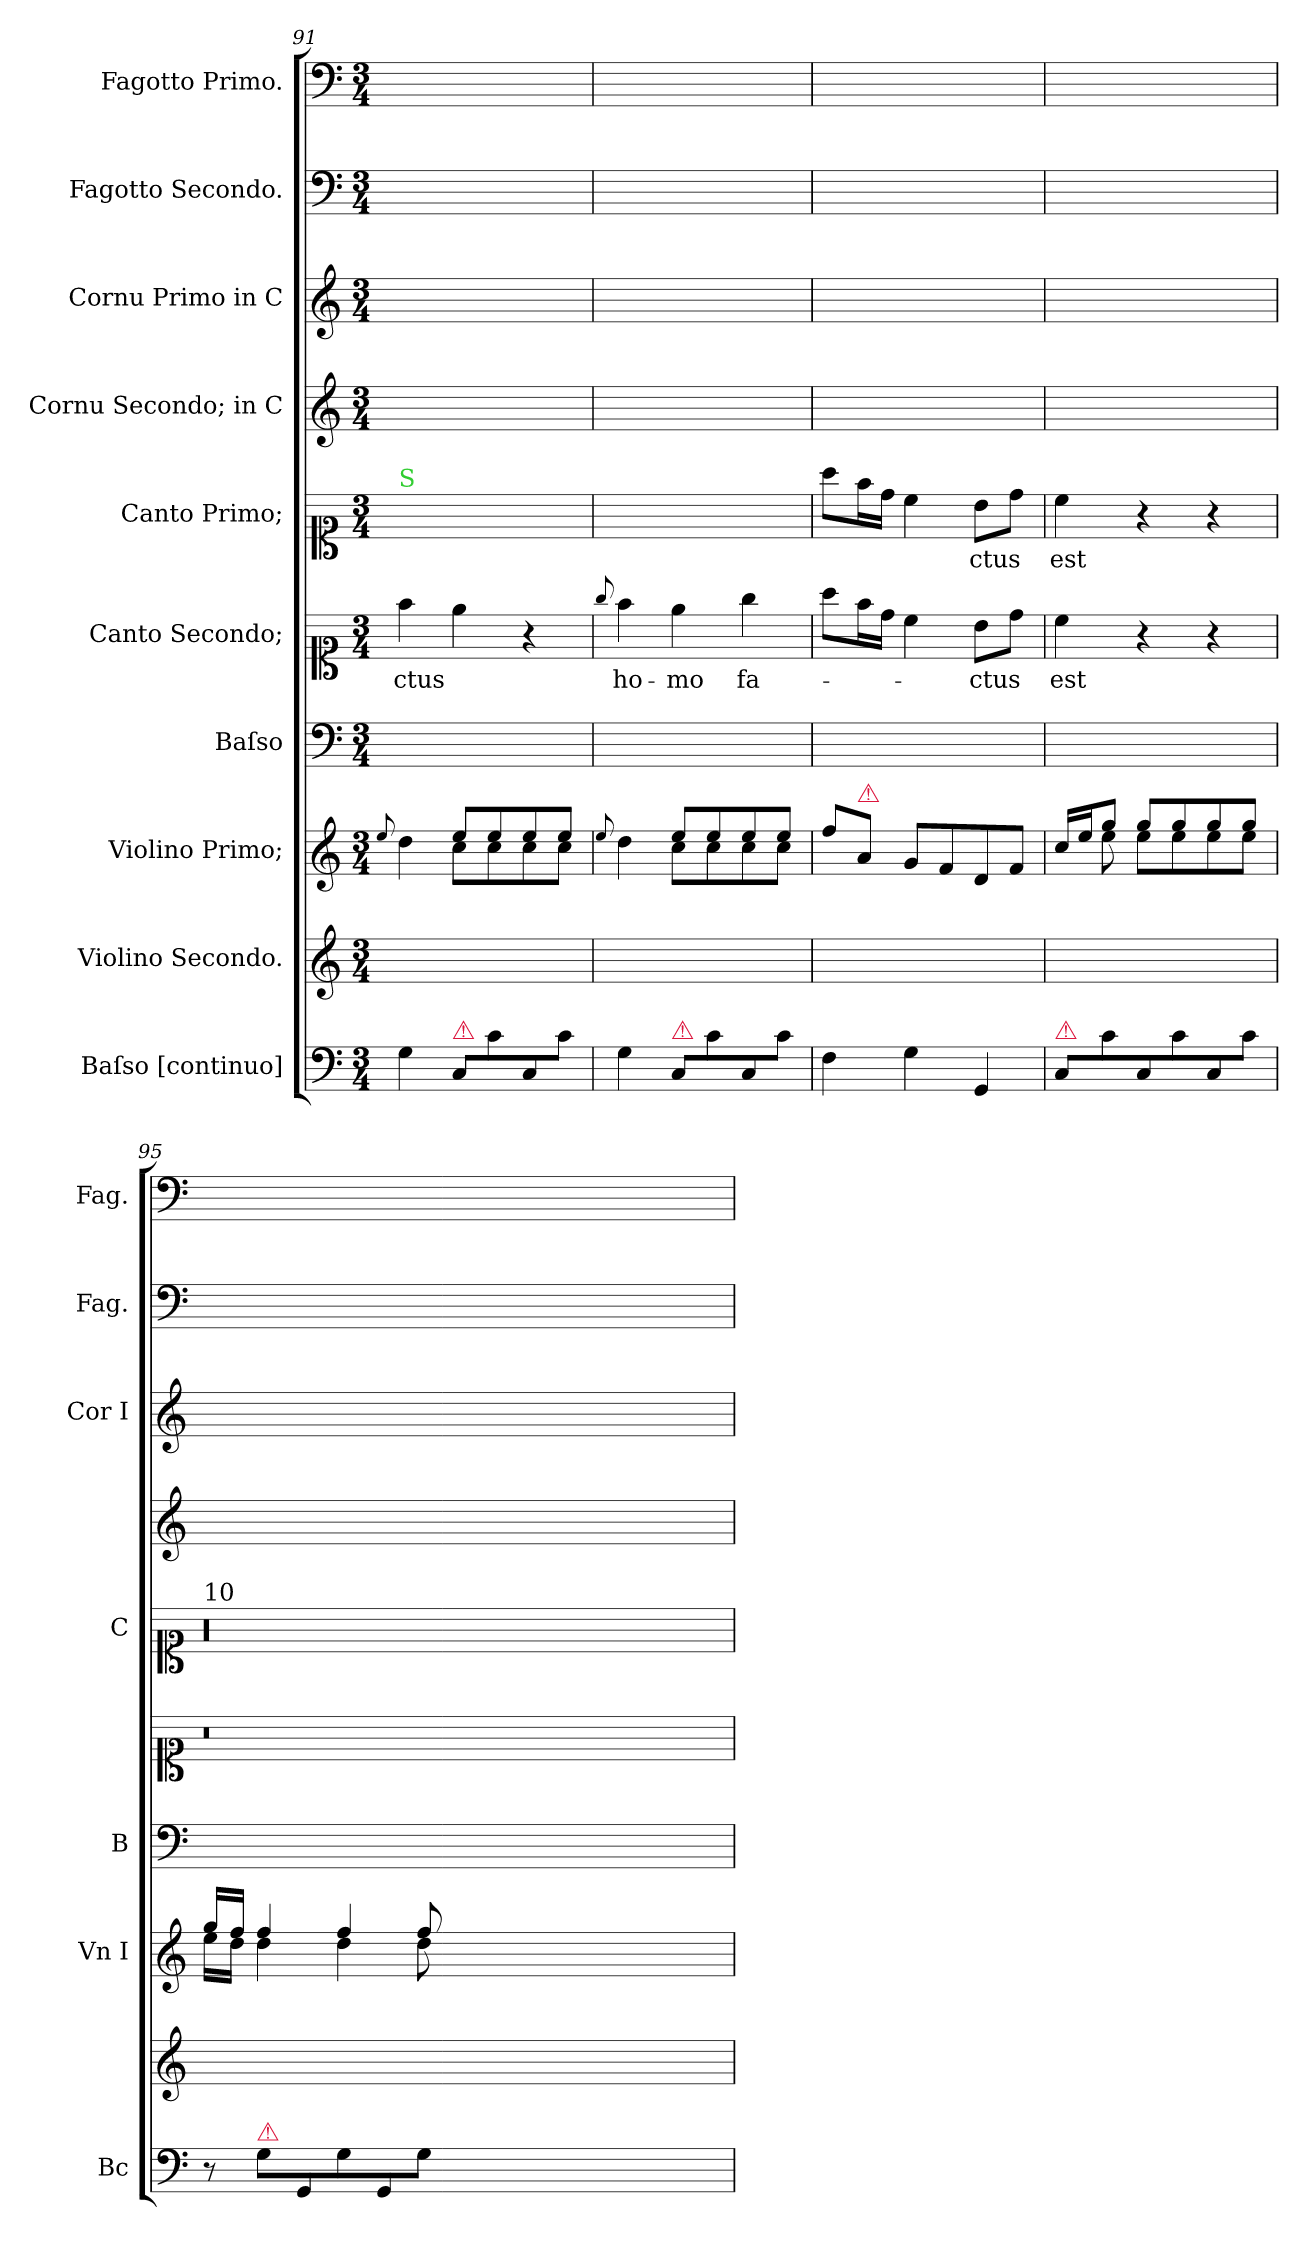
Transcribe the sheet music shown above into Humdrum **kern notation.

**kern	**kern	**kern	**kern	**kern	**text	**kern	**text	**kern	**kern	**kern	**kern
*part10	*part9	*part8	*part7	*part6	*part6	*part5	*part5	*part4	*part3	*part2	*part1
*staff10	*staff9	*staff8	*staff7	*staff6	*staff6	*staff5	*staff5	*staff4	*staff3	*staff2	*staff1
*I"Baſso [continuo]	*I"Violino Secondo.	*I"Violino Primo;	*I"Baſso	*I"Canto Secondo;	*	*I"Canto Primo;	*	*I"Cornu Secondo; in C	*I"Cornu Primo in C	*I"Fagotto Secondo.	*I"Fagotto Primo.
*I'Bc	*	*I'Vn I	*I'B	*	*	*I'C	*	*	*I'Cor I	*I'Fag.	*I'Fag.
*clefF4	*clefG2	*clefG2	*clefF4	*clefC1	*	*clefC1	*	*clefG2	*clefG2	*clefF4	*clefF4
*k[]	*k[]	*k[]	*k[]	*k[]	*	*k[]	*	*k[]	*k[]	*k[]	*k[]
*M3/4	*M3/4	*M3/4	*M3/4	*M3/4	*	*M3/4	*	*M3/4	*M3/4	*M3/4	*M3/4
=91	=91	=91	=91	=91	=91	=91	=91	=91	=91	=91	=91
.	.	8qqee/	.	.	.	.	.	.	.	.	.
*	*	*^	*	*	*	*	*	*	*	*	*
!	!	!	!	!	!	!	!LO:TX:a:color=limegreen:t=S	!	!	!	!	!
4G	2.ryy	4dd	4ryy	2.ryy	4ff\	-ctus	2.ryy	.	2.ryy	2.ryy	2.ryy	2.ryy
!LO:TX:a:color=crimson:t=⚠	!	!	!	!	!	!	!	!	!	!	!	!
8C/L	.	8eeL	8ccL	.	4ee\	.	.	.	.	.	.	.
8c\	.	8ee	8cc	.	.	.	.	.	.	.	.	.
8C/	.	8ee	8cc	.	4r	.	.	.	.	.	.	.
8c\J	.	8eeJ	8ccJ	.	.	.	.	.	.	.	.	.
=92	=92	=92	=92	=92	=92	=92	=92	=92	=92	=92	=92	=92
.	.	8qqee/	.	.	8qqgg/	.	.	.	.	.	.	.
4G	2.ryy	4dd	4ryy	2.ryy	4ff\	ho-	2.ryy	.	2.ryy	2.ryy	2.ryy	2.ryy
!LO:TX:a:color=crimson:t=⚠	!	!	!	!	!	!	!	!	!	!	!	!
8C/L	.	8eeL	8ccL	.	4ee\	-mo	.	.	.	.	.	.
8c\	.	8ee	8cc	.	.	.	.	.	.	.	.	.
8C/	.	8ee	8cc	.	4gg\	fa-	.	.	.	.	.	.
8c\J	.	8eeJ	8ccJ	.	.	.	.	.	.	.	.	.
*	*	*v	*v	*	*	*	*	*	*	*	*	*
=93	=93	=93	=93	=93	=93	=93	=93	=93	=93	=93	=93
4F	2.ryy	8ff\L	2.ryy	8aa\L	.	8aaL	.	2.ryy	2.ryy	2.ryy	2.ryy
!	!	!LO:TX:a:color=crimson:t=⚠	!	!	!	!	!	!	!	!	!
.	.	8a/J	.	16ff\L	.	16ffL	.	.	.	.	.
.	.	.	.	16dd\JJ	.	16ddJJ	.	.	.	.	.
4G	.	8gL	.	4cc\	.	4cc	.	.	.	.	.
.	.	8f	.	.	.	.	.	.	.	.	.
4GG	.	8d	.	8b\L	-ctus	8bL	-ctus	.	.	.	.
.	.	8fJ	.	8dd\J	.	8ddJ	.	.	.	.	.
=94	=94	=94	=94	=94	=94	=94	=94	=94	=94	=94	=94
*	*	*^	*	*	*	*	*	*	*	*	*
!LO:TX:a:color=crimson:t=⚠	!	!	!	!	!	!	!	!	!	!	!	!
8C/L	2.ryy	16ccLL	16ryy	2.ryy	4cc\	est	4cc	est	2.ryy	2.ryy	2.ryy	2.ryy
.	.	16eeJ	16ryy	.	.	.	.	.	.	.	.	.
8c\	.	8ggJ	8ee	.	.	.	.	.	.	.	.	.
8C/	.	8ggL	8eeL	.	4r	.	4r	.	.	.	.	.
8c\	.	8gg	8ee	.	.	.	.	.	.	.	.	.
8C/	.	8gg	8ee	.	4r	.	4r	.	.	.	.	.
8c\J	.	8ggJ	8eeJ	.	.	.	.	.	.	.	.	.
=95	=95	=95	=95	=95	=95	=95	=95	=95	=95	=95	=95	=95
!	!	!	!	!	!	!	!LO:TX:a:t=10	!	!	!	!	!
!	!	!	!	!	!	!	!LO:N:vis=00	!	!	!	!	!
8r	2.ryy	16ggLL	16eeLL	2.ryy	0.r	.	0.r	.	2.ryy	2.ryy	2.ryy	2.ryy
.	.	16ffJJ	16ddJJ	.	.	.	.	.	.	.	.	.
!LO:TX:a:color=crimson:t=⚠	!	!	!	!	!	!	!	!	!	!	!	!
8G\L	.	4ff	4dd	.	.	.	.	.	.	.	.	.
8GG/	.	.	.	.	.	.	.	.	.	.	.	.
8G\	.	4ff	4dd	.	.	.	.	.	.	.	.	.
8GG/	.	.	.	.	.	.	.	.	.	.	.	.
8G\J	.	8ff	8dd	.	.	.	.	.	.	.	.	.
0ryy	0ryy	0ryy	0ryy	0ryy	.	.	.	.	0ryy	0ryy	0ryy	0ryy
4ryy	4ryy	4ryy	4ryy	4ryy	.	.	.	.	4ryy	4ryy	4ryy	4ryy
*	*	*v	*v	*	*	*	*	*	*	*	*	*
=	=	=	=	=	=	=	=	=	=	=	=
*-	*-	*-	*-	*-	*-	*-	*-	*-	*-	*-	*-
